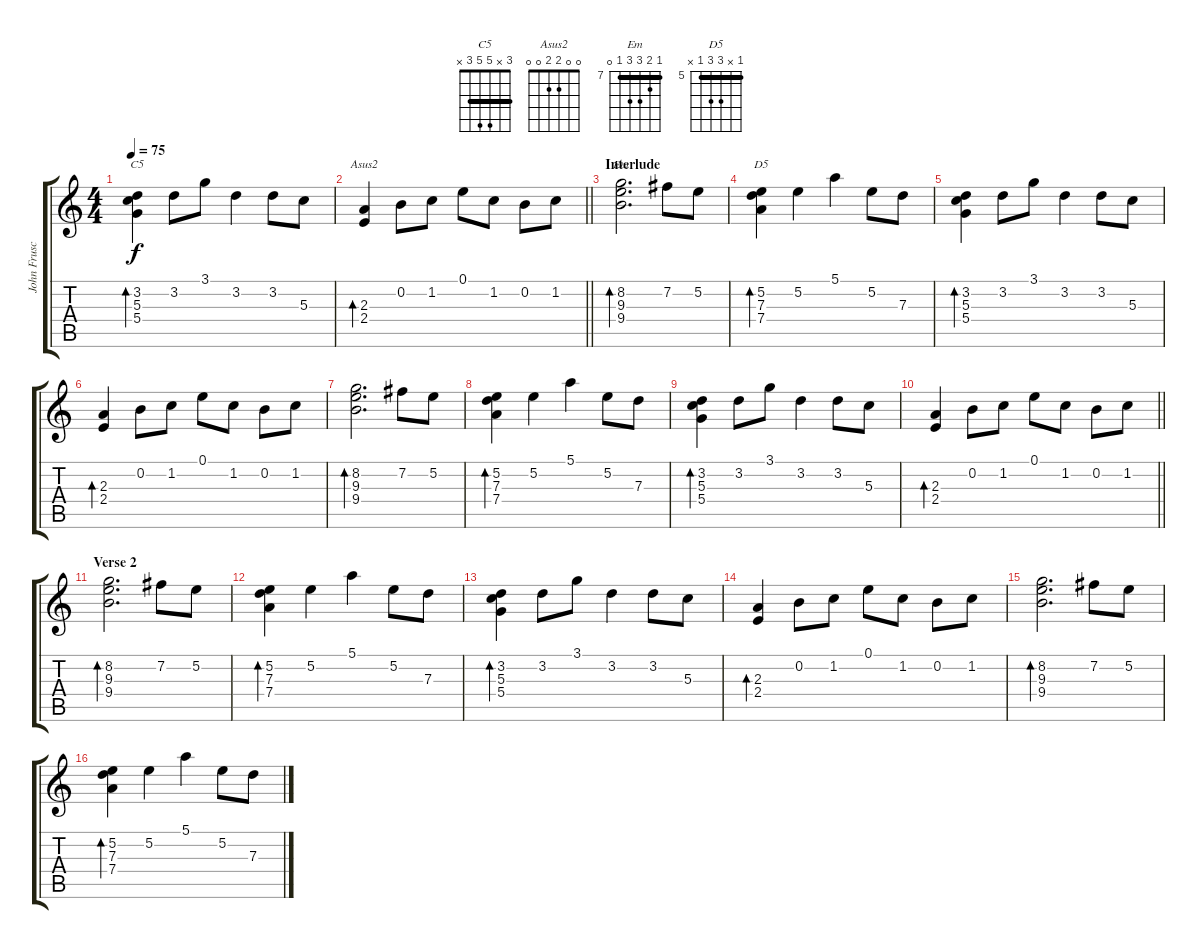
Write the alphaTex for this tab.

\track ("John Frusciante (Lead Guitar)" "John Frusc") {instrument distortionguitar}
\staff {score tabs}
\tuning (E4 B3 G3 D3 A2 E2) {hide}
\chord ("C5" 3 x 5 5 3 x) {barre 3}
\chord ("Asus2" 0 0 2 2 0 0)
\chord ("Em" 7 8 9 9 7 0) {firstfret 7 barre 7}
\chord ("D5" 5 x 7 7 5 x) {firstfret 5 barre 5}
\ts (4 4)
\tempo 75
\clef g2
\ks c
(3.2 5.3 5.4).4{bd 240 ch "C5" dy f} 3.2.8 3.1.8 3.2.4 3.2.8 5.3.8 |
\barLineRight lightlight
(2.3 2.4).4{bd 240 ch "Asus2"} 0.2.8 1.2.8 0.1.8 1.2.8 0.2.8 1.2.8 |
\section ("" "Interlude")
(8.2 9.3 9.4).2{d bd 240 ch "Em"} 7.2.8 5.2.8 |
(5.2 7.3 7.4).4{bd 240 ch "D5"} 5.2.4 5.1.4 5.2.8 7.3.8 |
(3.2 5.3 5.4).4{bd 240} 3.2.8 3.1.8 3.2.4 3.2.8 5.3.8 |
(2.3 2.4).4{bd 240} 0.2.8 1.2.8 0.1.8 1.2.8 0.2.8 1.2.8 |
(8.2 9.3 9.4).2{d bd 240} 7.2.8 5.2.8 |
(5.2 7.3 7.4).4{bd 240} 5.2.4 5.1.4 5.2.8 7.3.8 |
(3.2 5.3 5.4).4{bd 240} 3.2.8 3.1.8 3.2.4 3.2.8 5.3.8 |
\barLineRight lightlight
(2.3 2.4).4{bd 240} 0.2.8 1.2.8 0.1.8 1.2.8 0.2.8 1.2.8 |
\section ("" "Verse 2")
(8.2 9.3 9.4).2{d bd 240} 7.2.8 5.2.8 |
(5.2 7.3 7.4).4{bd 240} 5.2.4 5.1.4 5.2.8 7.3.8 |
(3.2 5.3 5.4).4{bd 240} 3.2.8 3.1.8 3.2.4 3.2.8 5.3.8 |
(2.3 2.4).4{bd 240} 0.2.8 1.2.8 0.1.8 1.2.8 0.2.8 1.2.8 |
(8.2 9.3 9.4).2{d bd 240} 7.2.8 5.2.8 |
(5.2 7.3 7.4).4{bd 240} 5.2.4 5.1.4 5.2.8 7.3.8
